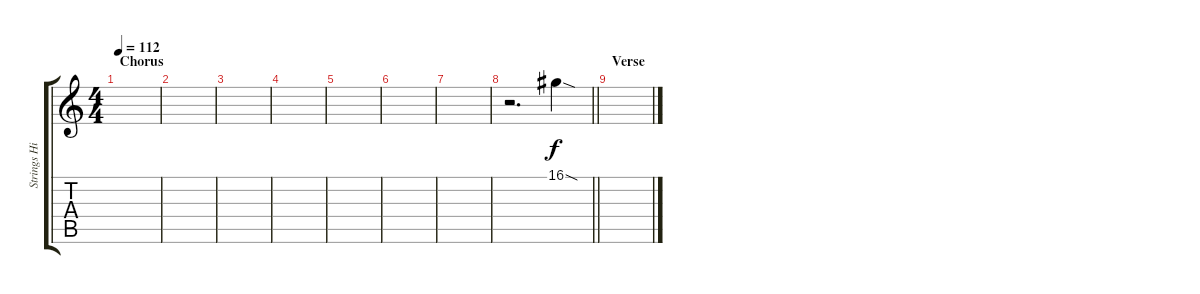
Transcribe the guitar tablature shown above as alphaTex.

\track ("Strings High" "Strings Hi") {instrument stringensemble1}
\staff {score tabs}
\tuning (E4 B3 G3 D3 A2 E2) {hide}
\ts (4 4)
\section ("" "Chorus")
\tempo 112
\clef g2
\ks c
|
|
|
|
|
|
|
\barLineRight lightlight
r.2{d} 16.1{sod}.4 |
\section ("" "Verse")
